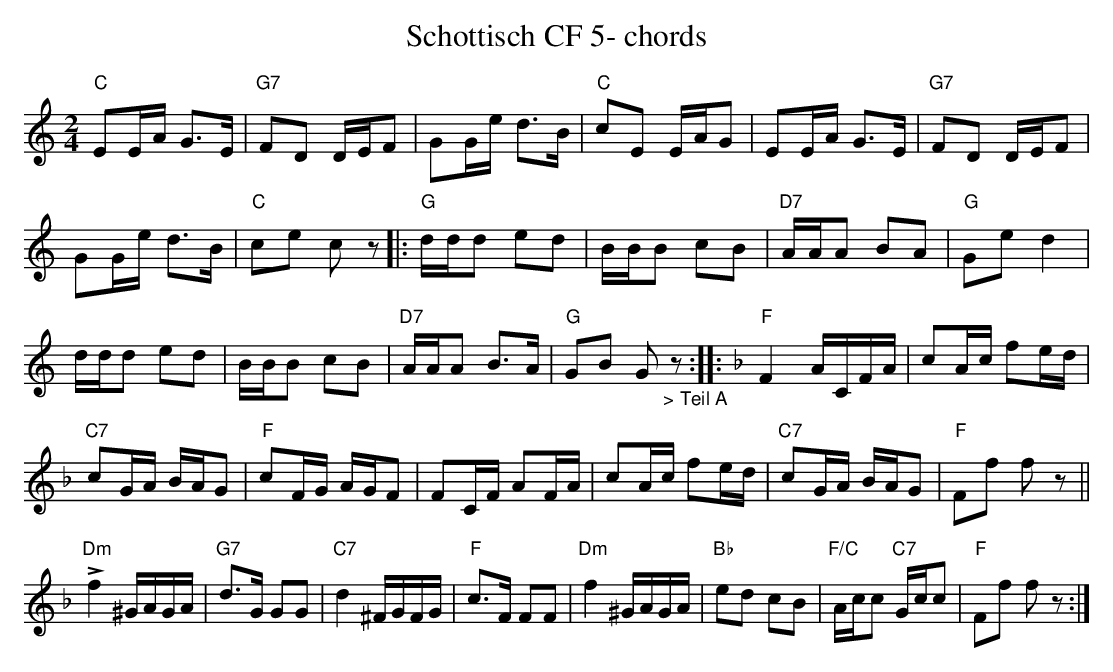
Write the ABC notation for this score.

X:1
T:Schottisch CF 5- chords
M:2/4
L:1/16
K:Cmaj%%MIDI gchordon
"C"E2EA G3E | "G7"F2D2 DEF2 | G2Ge d3B | "C"c2E2 EAG2 | E2EA G3E | "G7"F2D2 DEF2 |
G2Ge d3B | "C"c2e2 c2z2 |: "G"ddd2 e2d2 | BBB2 c2B2 | "D7"AAA2 B2A2 | "G"G2e2d4 |
ddd2 e2d2 | BBB2 c2B2 | "D7"AAA2 B3A | "G"G2B2 G2"_> Teil A"z2 :: [K:Fmaj] "F"F4 ACFA | c2Ac f2ed |
"C7"c2GA BAG2 | "F"c2FG AGF2 | F2CF A2FA | c2Ac f2ed | "C7"c2GA BAG2 | "F"F2f2 f2z2 ||
"Dm"!>!f4 ^GAGA | "G7"d3G G2G2 | "C7"d4 ^FGFG | "F"c3F F2F2 | "Dm"f4 ^GAGA | "Bb"e2d2 c2B2 | "F/C"Acc2 "C7"Gcc2 | "F"F2f2 f2z2 :|
